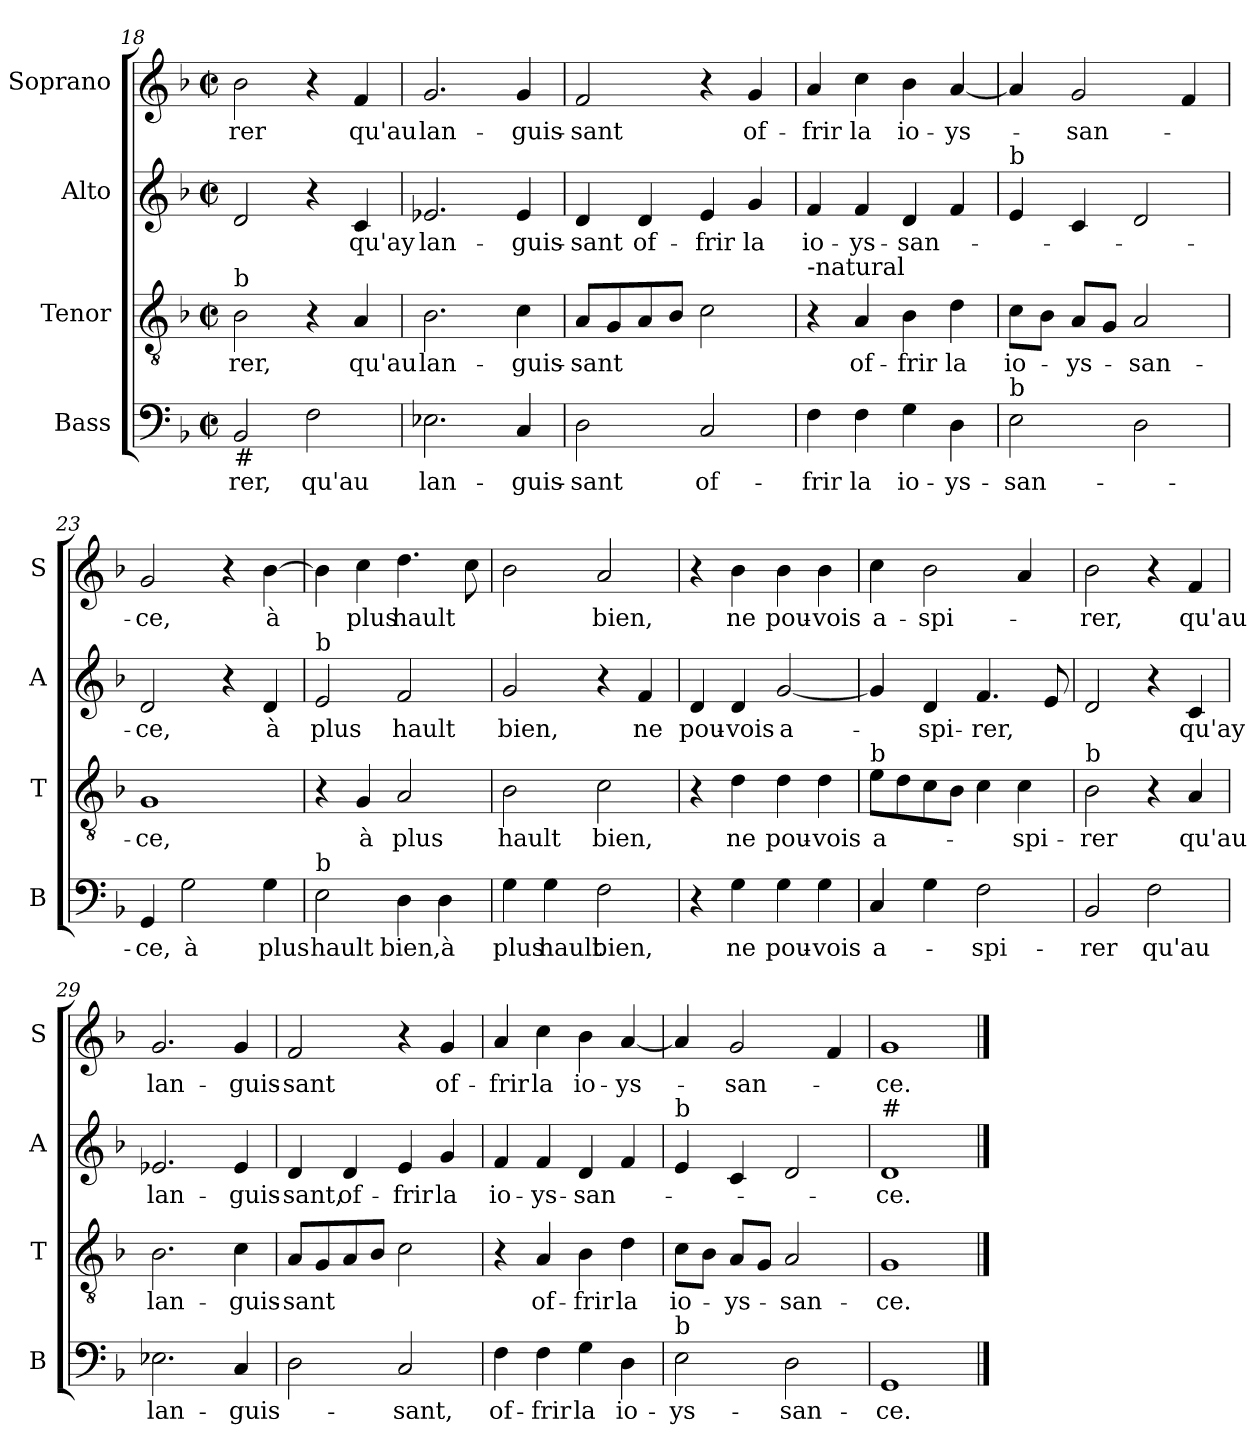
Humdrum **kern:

**kern	**text	**kern	**text	**kern	**text	**kern	**text
*part4	*part4	*part3	*part3	*part2	*part2	*part1	*part1
*staff4	*staff4	*staff3	*staff3	*staff2	*staff2	*staff1	*staff1
*I"Bass	*	*I"Tenor	*	*I"Alto	*	*I"Soprano	*
*I'B	*	*I'T	*	*I'A	*	*I'S	*
*clefF4	*	*clefGv2	*	*clefG2	*	*clefG2	*
*k[b-]	*	*k[b-]	*	*k[b-]	*	*k[b-]	*
*F:	*	*F:	*	*F:	*	*F:	*
*M2/2	*	*M2/2	*	*M2/2	*	*M2/2	*
*met(c|)	*	*met(c|)	*	*met(c|)	*	*met(c|)	*
=18	=18	=18	=18	=18	=18	=18	=18
!	!	!LO:TX:a:t=b	!	!	!	!	!
!LO:TX:b:t=#	!	!	!	!	!	!	!
!	!LO:LY:b	!	!LO:LY:b	!	!	!	!LO:LY:b
2BB-/	-rer,	2B-\	-rer,	2d/	.	2b-\	-rer
!	!LO:LY:b	!	!	!	!	!	!
2F\	qu'au	4r	.	4r	.	4r	.
!	!	!	!LO:LY:b	!	!LO:LY:b	!	!LO:LY:b
.	.	4A/	qu'au	4c/	qu'ay	4f/	qu'au
=19	=19	=19	=19	=19	=19	=19	=19
!	!LO:LY:b	!	!LO:LY:b	!	!LO:LY:b	!	!LO:LY:b
2.E-X\	lan-	2.B-\	lan-	2.e-X/	lan-	2.g/	lan-
!	!LO:LY:b	!	!LO:LY:b	!	!LO:LY:b	!	!LO:LY:b
4C/	-guis-	4c\	-guis-	4e-/	-guis-	4g/	-guis-
!!LO:LB:g=z
=20	=20	=20	=20	=20	=20	=20	=20
!	!LO:LY:b	!	!LO:LY:b	!	!LO:LY:b	!	!LO:LY:b
2D\	-sant	8A/L	-sant	4d/	-sant	2f/	-sant
.	.	8G/	.	.	.	.	.
!	!	!	!	!	!LO:LY:b	!	!
.	.	8A/	.	4d/	of-	.	.
.	.	8B-/J	.	.	.	.	.
!	!LO:LY:b	!	!	!	!LO:LY:b	!	!
2C/	of-	2c\	.	4e/	-frir	4r	.
!	!	!	!	!	!LO:LY:b	!	!LO:LY:b
.	.	.	.	4g/	la	4g/	of-
=21	=21	=21	=21	=21	=21	=21	=21
!	!	!LO:TX:a:t=-natural	!	!	!	!	!
!	!LO:LY:b	!	!	!	!LO:LY:b	!	!LO:LY:b
4F\	-frir	4r	.	4f/	io-	4a/	-frir
!	!LO:LY:b	!	!LO:LY:b	!	!LO:LY:b	!	!LO:LY:b
4F\	la	4A/	of-	4f/	-ys-	4cc\	la
!	!LO:LY:b	!	!LO:LY:b	!	!LO:LY:b	!	!LO:LY:b
4G\	io-	4B-\	-frir	4d/	-san-	4b-\	io-
!	!LO:LY:b	!	!LO:LY:b	!	!	!	!LO:LY:b
4D\	-ys-	4d\	la	4f/	.	[4a/	-ys-
=22	=22	=22	=22	=22	=22	=22	=22
!	!	!	!	!LO:TX:a:t=b	!	!	!
!LO:TX:a:t=b	!	!	!	!	!	!	!
!	!LO:LY:b	!	!LO:LY:b	!	!	!	!
2E\	-san-	8c\L	io-	4e/	.	4a/]	.
.	.	8B-\J	.	.	.	.	.
!	!	!	!LO:LY:b	!	!	!	!LO:LY:b
.	.	8A/L	-ys-	4c/	.	2g/	-san-
.	.	8G/J	.	.	.	.	.
!	!	!	!LO:LY:b	!	!	!	!
2D\	.	2A/	-san-	2d/	.	.	.
.	.	.	.	.	.	4f/	.
=23	=23	=23	=23	=23	=23	=23	=23
!	!LO:LY:b	!	!LO:LY:b	!	!LO:LY:b	!	!LO:LY:b
4GG/	-ce,	1G	-ce,	2d/	-ce,	2g/	-ce,
!	!LO:LY:b	!	!	!	!	!	!
2G\	à	.	.	.	.	.	.
.	.	.	.	4r	.	4r	.
!	!LO:LY:b	!	!	!	!LO:LY:b	!	!LO:LY:b
4G\	plus	.	.	4d/	à	[4b-\	à
=24	=24	=24	=24	=24	=24	=24	=24
!	!	!	!	!LO:TX:a:t=b	!	!	!
!LO:TX:a:t=b	!	!	!	!	!	!	!
!	!LO:LY:b	!	!	!	!LO:LY:b	!	!
2E\	hault	4r	.	2e/	plus	4b-\]	.
!	!	!	!LO:LY:b	!	!	!	!LO:LY:b
.	.	4G/	à	.	.	4cc\	plus
!	!LO:LY:b	!	!LO:LY:b	!	!LO:LY:b	!	!LO:LY:b
4D\	bien,	2A/	plus	2f/	hault	4.dd\	hault
!	!LO:LY:b	!	!	!	!	!	!
4D\	à	.	.	.	.	.	.
.	.	.	.	.	.	8cc\	.
!!LO:PB:g=z
=25	=25	=25	=25	=25	=25	=25	=25
!	!LO:LY:b	!	!LO:LY:b	!	!LO:LY:b	!	!
4G\	plus	2B-\	hault	2g/	bien,	2b-\	.
!	!LO:LY:b	!	!	!	!	!	!
4G\	hault	.	.	.	.	.	.
!	!LO:LY:b	!	!LO:LY:b	!	!	!	!LO:LY:b
2F\	bien,	2c\	bien,	4r	.	2a/	bien,
!	!	!	!	!	!LO:LY:b	!	!
.	.	.	.	4f/	ne	.	.
=26	=26	=26	=26	=26	=26	=26	=26
!	!	!	!	!	!LO:LY:b	!	!
4r	.	4r	.	4d/	pou-	4r	.
!	!LO:LY:b	!	!LO:LY:b	!	!LO:LY:b	!	!LO:LY:b
4G\	ne	4d\	ne	4d/	-vois	4b-\	ne
!	!LO:LY:b	!	!LO:LY:b	!	!LO:LY:b	!	!LO:LY:b
4G\	pou-	4d\	pou-	[2g/	a-	4b-\	pou-
!	!LO:LY:b	!	!LO:LY:b	!	!	!	!LO:LY:b
4G\	-vois	4d\	-vois	.	.	4b-\	-vois
=27	=27	=27	=27	=27	=27	=27	=27
!	!	!LO:TX:a:t=b	!	!	!	!	!
!	!LO:LY:b	!	!LO:LY:b	!	!	!	!LO:LY:b
4C/	a-	8e\L	a-	4g/]	.	4cc\	a-
.	.	8d\	.	.	.	.	.
!	!	!	!	!	!LO:LY:b	!	!LO:LY:b
4G\	.	8c\	.	4d/	-spi-	2b-\	-spi-
.	.	8B-\J	.	.	.	.	.
!	!LO:LY:b	!	!	!	!LO:LY:b	!	!
2F\	-spi-	4c\	.	4.f/	-rer,	.	.
!	!	!	!LO:LY:b	!	!	!	!
.	.	4c\	-spi-	.	.	4a/	.
.	.	.	.	8e/	.	.	.
=28	=28	=28	=28	=28	=28	=28	=28
!	!	!LO:TX:a:t=b	!	!	!	!	!
!	!LO:LY:b	!	!LO:LY:b	!	!	!	!LO:LY:b
2BB-/	-rer	2B-\	-rer	2d/	.	2b-\	-rer,
!	!LO:LY:b	!	!	!	!	!	!
2F\	qu'au	4r	.	4r	.	4r	.
!	!	!	!LO:LY:b	!	!LO:LY:b	!	!LO:LY:b
.	.	4A/	qu'au	4c/	qu'ay	4f/	qu'au
=29	=29	=29	=29	=29	=29	=29	=29
!	!LO:LY:b	!	!LO:LY:b	!	!LO:LY:b	!	!LO:LY:b
2.E-X\	lan-	2.B-\	lan-	2.e-X/	lan-	2.g/	lan-
!	!LO:LY:b	!	!LO:LY:b	!	!LO:LY:b	!	!LO:LY:b
4C/	-guis-	4c\	-guis-	4e-/	-guis-	4g/	-guis-
!!LO:LB:g=z
=30	=30	=30	=30	=30	=30	=30	=30
!	!	!	!LO:LY:b	!	!LO:LY:b	!	!LO:LY:b
2D\	.	8A/L	-sant	4d/	-sant,	2f/	-sant
.	.	8G/	.	.	.	.	.
!	!	!	!	!	!LO:LY:b	!	!
.	.	8A/	.	4d/	of-	.	.
.	.	8B-/J	.	.	.	.	.
!	!LO:LY:b	!	!	!	!LO:LY:b	!	!
2C/	-sant,	2c\	.	4e/	-frir	4r	.
!	!	!	!	!	!LO:LY:b	!	!LO:LY:b
.	.	.	.	4g/	la	4g/	of-
=31	=31	=31	=31	=31	=31	=31	=31
!	!LO:LY:b	!	!	!	!LO:LY:b	!	!LO:LY:b
4F\	of-	4r	.	4f/	io-	4a/	-frir
!	!LO:LY:b	!	!LO:LY:b	!	!LO:LY:b	!	!LO:LY:b
4F\	-frir	4A/	of-	4f/	-ys-	4cc\	la
!	!LO:LY:b	!	!LO:LY:b	!	!LO:LY:b	!	!LO:LY:b
4G\	la	4B-\	-frir	4d/	-san-	4b-\	io-
!	!LO:LY:b	!	!LO:LY:b	!	!	!	!LO:LY:b
4D\	io-	4d\	la	4f/	.	[4a/	-ys-
=32	=32	=32	=32	=32	=32	=32	=32
!	!	!	!	!LO:TX:a:t=b	!	!	!
!LO:TX:a:t=b	!	!	!	!	!	!	!
!	!LO:LY:b	!	!LO:LY:b	!	!	!	!
2E\	-ys-	8c\L	io-	4e/	.	4a/]	.
.	.	8B-\J	.	.	.	.	.
!	!	!	!LO:LY:b	!	!	!	!LO:LY:b
.	.	8A/L	-ys-	4c/	.	2g/	-san-
.	.	8G/J	.	.	.	.	.
!	!LO:LY:b	!	!LO:LY:b	!	!	!	!
2D\	-san-	2A/	-san-	2d/	.	.	.
.	.	.	.	.	.	4f/	.
=33	=33	=33	=33	=33	=33	=33	=33
!	!	!	!	!LO:TX:a:t=#	!	!	!
!	!LO:LY:b	!	!LO:LY:b	!	!LO:LY:b	!	!LO:LY:b
1GG	-ce.	1G	-ce.	1d	-ce.	1g	-ce.
==	==	==	==	==	==	==	==
*-	*-	*-	*-	*-	*-	*-	*-
